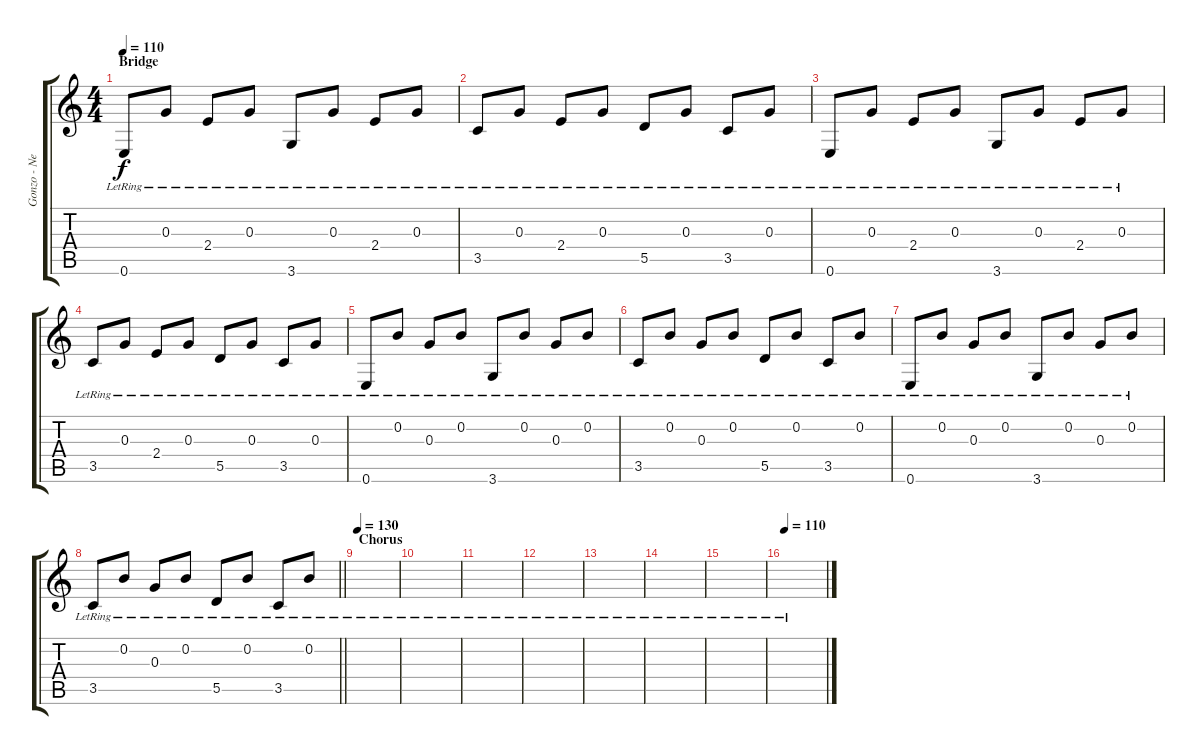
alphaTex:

\track ("Gonzo - Neck 1" "Gonzo - Ne") {instrument electricguitarmuted}
\staff {score tabs}
\tuning (E4 B3 G3 D3 A2 E2) {hide}
\ts (4 4)
\section ("" "Bridge")
\tempo 110
\clef g2
\ks c
0.6{lr}.8{dy f} 0.3{lr}.8 2.4{lr}.8 0.3{lr}.8 3.6{lr}.8 0.3{lr}.8 2.4{lr}.8 0.3{lr}.8 |
3.5{lr}.8 0.3{lr}.8 2.4{lr}.8 0.3{lr}.8 5.5{lr}.8 0.3{lr}.8 3.5{lr}.8 0.3{lr}.8 |
0.6{lr}.8 0.3{lr}.8 2.4{lr}.8 0.3{lr}.8 3.6{lr}.8 0.3{lr}.8 2.4{lr}.8 0.3{lr}.8 |
3.5{lr}.8 0.3{lr}.8 2.4{lr}.8 0.3{lr}.8 5.5{lr}.8 0.3{lr}.8 3.5{lr}.8 0.3{lr}.8 |
0.6{lr}.8 0.2{lr}.8 0.3{lr}.8 0.2{lr}.8 3.6{lr}.8 0.2{lr}.8 0.3{lr}.8 0.2{lr}.8 |
3.5{lr}.8 0.2{lr}.8 0.3{lr}.8 0.2{lr}.8 5.5{lr}.8 0.2{lr}.8 3.5{lr}.8 0.2{lr}.8 |
0.6{lr}.8 0.2{lr}.8 0.3{lr}.8 0.2{lr}.8 3.6{lr}.8 0.2{lr}.8 0.3{lr}.8 0.2{lr}.8 |
\barLineRight lightlight
3.5{lr}.8 0.2{lr}.8 0.3{lr}.8 0.2{lr}.8 5.5{lr}.8 0.2{lr}.8 3.5{lr}.8 0.2{lr}.8 |
\section ("" "Chorus")
\tempo 130
|
|
|
|
|
|
|
\tempo 110
